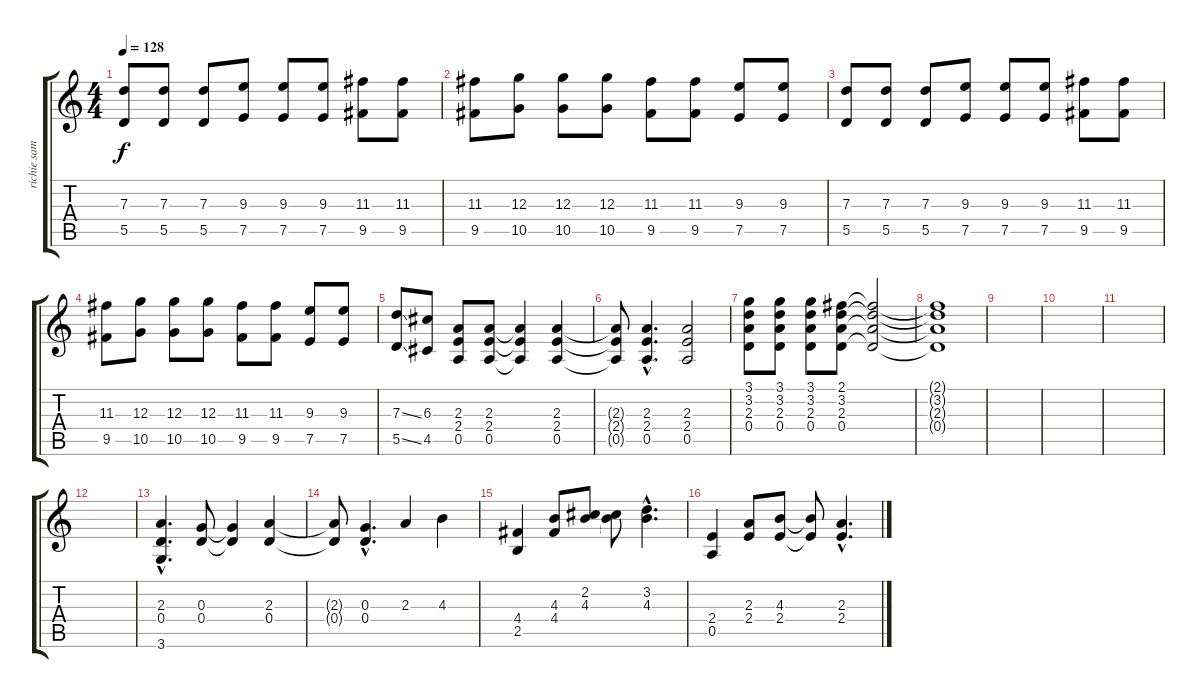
\track ("richie sambora" "richie sam") {instrument distortionguitar}
\staff {score tabs}
\tuning (E4 B3 G3 D3 A2 E2) {hide}
\ts (4 4)
\tempo 128
\clef g2
\ks c
(7.3 5.5).8{dy f instrument distortionguitar} (7.3 5.5).8 (7.3 5.5).8 (9.3 7.5).8 (9.3 7.5).8 (9.3 7.5).8 (11.3 9.5).8 (11.3 9.5).8 |
(11.3 9.5).8 (12.3 10.5).8 (12.3 10.5).8 (12.3 10.5).8 (11.3 9.5).8 (11.3 9.5).8 (9.3 7.5).8 (9.3 7.5).8 |
(7.3 5.5).8 (7.3 5.5).8 (7.3 5.5).8 (9.3 7.5).8 (9.3 7.5).8 (9.3 7.5).8 (11.3 9.5).8 (11.3 9.5).8 |
(11.3 9.5).8 (12.3 10.5).8 (12.3 10.5).8 (12.3 10.5).8 (11.3 9.5).8 (11.3 9.5).8 (9.3 7.5).8 (9.3 7.5).8 |
(7.3{ss} 5.5{ss}).8 (6.3 4.5).8 (2.3 2.4 0.5).8 (2.3 2.4 0.5).8 (2.3{t} 2.4{t} 0.5{t}).4 (2.3 2.4 0.5).4 |
(2.3{t} 2.4{t} 0.5{t}).8 (2.3{hac} 2.4{hac} 0.5{hac}).4{d} (2.3 2.4 0.5).2 |
(3.1 3.2 2.3 0.4).8 (3.1 3.2 2.3 0.4).8 (3.1 3.2 2.3 0.4).8 (2.1 3.2 2.3 0.4).8 (2.1{t} 3.2{t} 2.3{t} 0.4{t}).2 |
(2.1{t} 3.2{t} 2.3{t} 0.4{t}).1 |
|
|
|
|
(2.3{hac} 0.4{hac} 3.6{hac}).4{d} (0.3 0.4).8 (0.3{t} 0.4{t}).4 (2.3 0.4).4 |
(2.3{t} 0.4{t}).8 (0.3{hac} 0.4{hac}).4{d} 2.3.4 4.3.4 |
(4.4 2.5).4 (4.3 4.4).8 (2.2 4.3).8 (2.2{t} 4.3{t}).8 (3.2{hac} 4.3{hac}).4{d} |
(2.4 0.5).4 (2.3 2.4).8 (4.3 2.4).8 (4.3{t} 2.4{t}).8 (2.3{hac} 2.4{hac}).4{d}
